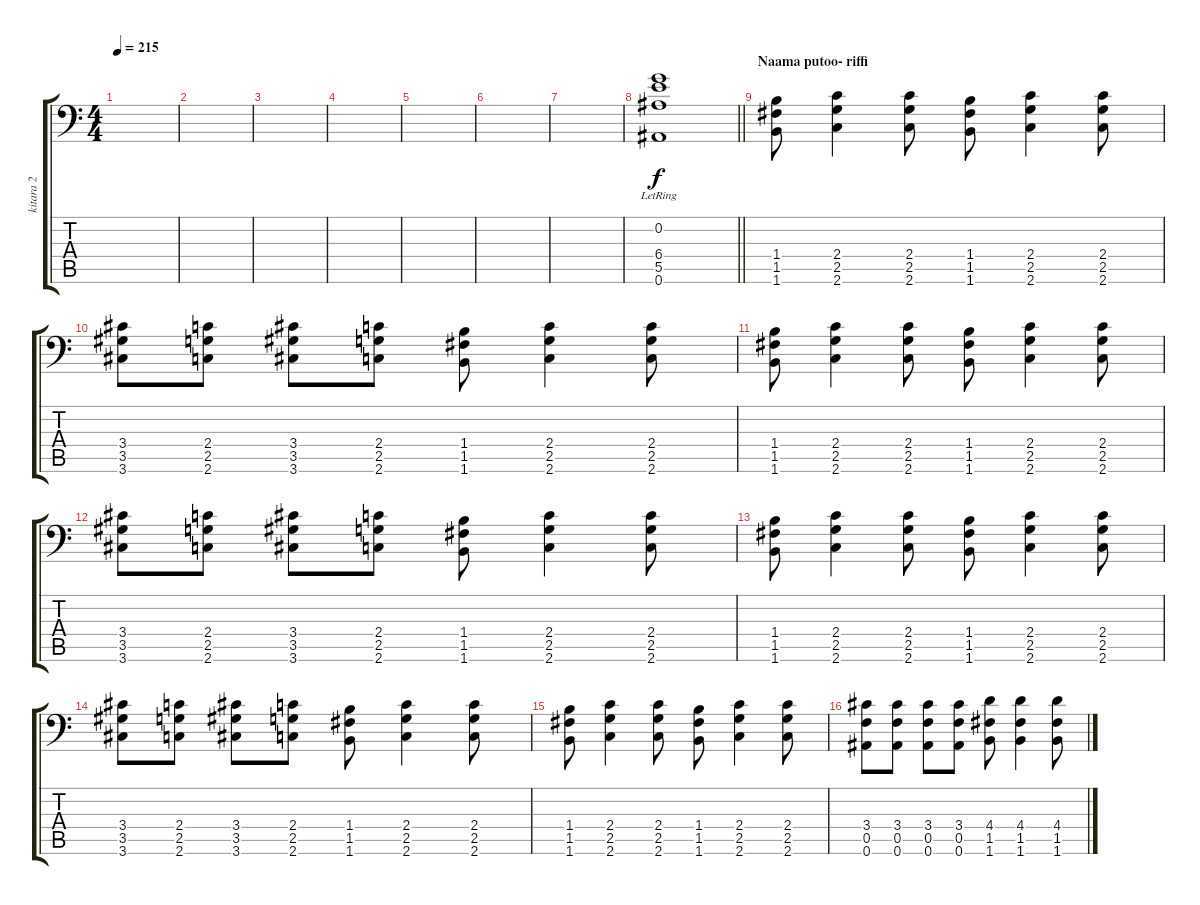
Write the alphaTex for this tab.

\track ("kitara 2" "kitara 2") {instrument distortionguitar}
\staff {score tabs}
\tuning (C4 G3 Eb3 Bb2 F2 Bb1) {hide}
\ts (4 4)
\tempo 215
\clef f4
\ks c
|
|
|
|
|
|
|
\barLineRight lightlight
(0.2 6.4{lr} 5.5{lr} 0.6{lr}).1 |
\section ("" "Naama putoo- riffi")
(1.4 1.5 1.6).8{instrument distortionguitar} (2.4 2.5 2.6).4 (2.4 2.5 2.6).8 (1.4 1.5 1.6).8 (2.4 2.5 2.6).4 (2.4 2.5 2.6).8 |
(3.4 3.5 3.6).8 (2.4 2.5 2.6).8 (3.4 3.5 3.6).8 (2.4 2.5 2.6).8 (1.4 1.5 1.6).8 (2.4 2.5 2.6).4 (2.4 2.5 2.6).8 |
(1.4 1.5 1.6).8 (2.4 2.5 2.6).4 (2.4 2.5 2.6).8 (1.4 1.5 1.6).8 (2.4 2.5 2.6).4 (2.4 2.5 2.6).8 |
(3.4 3.5 3.6).8 (2.4 2.5 2.6).8 (3.4 3.5 3.6).8 (2.4 2.5 2.6).8 (1.4 1.5 1.6).8 (2.4 2.5 2.6).4 (2.4 2.5 2.6).8 |
(1.4 1.5 1.6).8 (2.4 2.5 2.6).4 (2.4 2.5 2.6).8 (1.4 1.5 1.6).8 (2.4 2.5 2.6).4 (2.4 2.5 2.6).8 |
(3.4 3.5 3.6).8 (2.4 2.5 2.6).8 (3.4 3.5 3.6).8 (2.4 2.5 2.6).8 (1.4 1.5 1.6).8 (2.4 2.5 2.6).4 (2.4 2.5 2.6).8 |
(1.4 1.5 1.6).8 (2.4 2.5 2.6).4 (2.4 2.5 2.6).8 (1.4 1.5 1.6).8 (2.4 2.5 2.6).4 (2.4 2.5 2.6).8 |
(3.4 0.5 0.6).8 (3.4 0.5 0.6).8 (3.4 0.5 0.6).8 (3.4 0.5 0.6).8 (4.4 1.5 1.6).8 (4.4 1.5 1.6).4 (4.4 1.5 1.6).8
